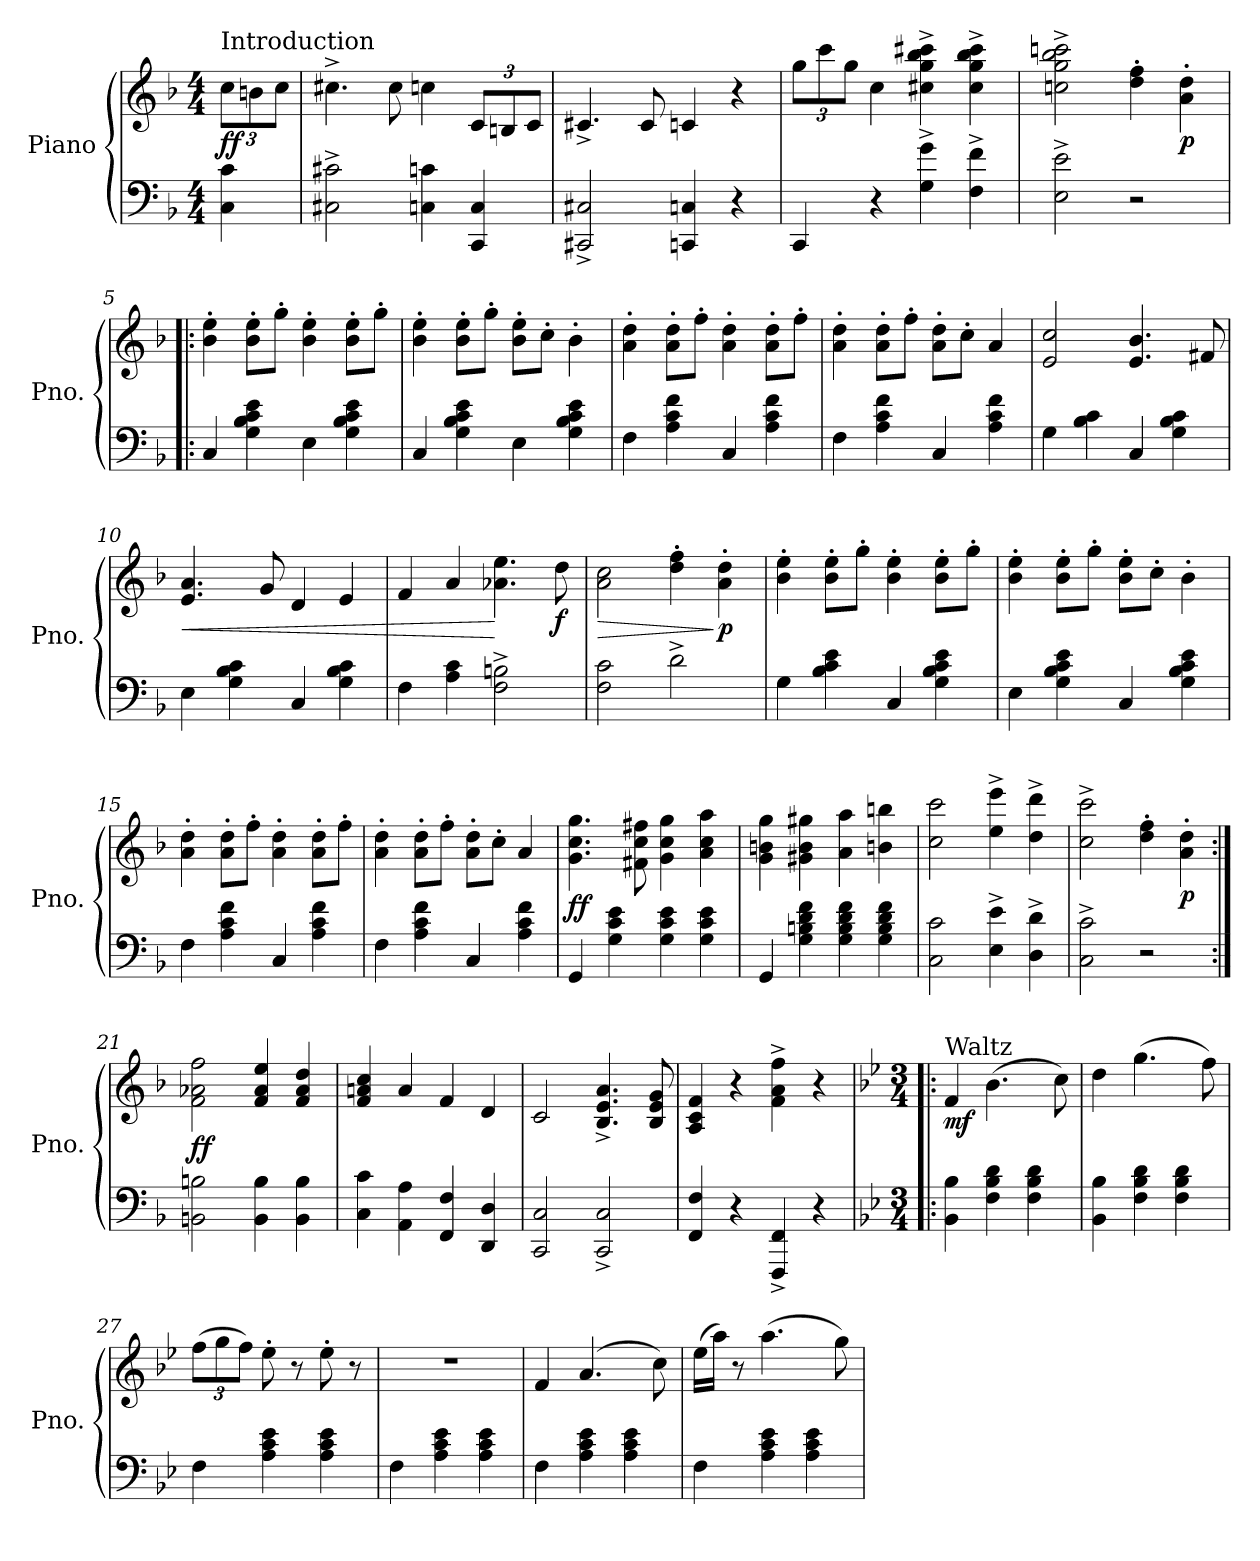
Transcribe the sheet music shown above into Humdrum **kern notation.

**kern	**kern	**dynam
*part1	*part1	*part1
*staff2	*staff1	*staff1/2
*I"Piano	*	*
*I'Pno.	*	*
*clefF4	*clefG2	*
*k[b-]	*k[b-]	*
*M4/4	*M4/4	*
*MM160	*MM160	*
*	*Xbrackettup	*
=	=	=
!	!LO:TX:a:t=Introduction	!
!	!	!LO:DY:b
4C\ 4c\	12cc\L	ff
.	12bn\	.
.	12cc\J	.
=1	=1	=1
2C#X\^ 2c#X\^	4.cc#X^\	.
.	8cc#\	.
4Cn\ 4cn\	4ccn\	.
4CC/ 4C/	12c/L	.
.	12Bn/	.
.	12c/J	.
=2	=2	=2
2CC#X/^ 2C#X/^	4.c#X^/	.
.	8c#/	.
4CCn/ 4Cn/	4cn/	.
4r	4r	.
=3	=3	=3
4CC/	12gg\L	.
.	12ccc\	.
.	12gg\J	.
4r	4cc\	.
4G\^ 4g\^	4cc#X\^ 4gg\^ 4bb-\^ 4ccc#X\^	.
4F\^ 4f\^	4cc#\^ 4gg\^ 4bb-\^ 4ccc#\^	.
=4	=4	=4
2E\^ 2e\^	2ccn\^ 2gg\^ 2bb-\^ 2cccn\^	.
2r	4dd\' 4ff\'	.
!	!	!LO:DY:b
.	4a\' 4dd\'	p
=5!|:	=5!|:	=5!|:
4C/	4b-\' 4ee\'	.
4G\ 4B-\ 4c\ 4e\	8b-\' 8ee\'L	.
.	8gg'\J	.
4E\	4b-\' 4ee\'	.
4G\ 4B-\ 4c\ 4e\	8b-\' 8ee\'L	.
.	8gg'\J	.
!!LO:LB:g=z
=6	=6	=6
4C/	4b-\' 4ee\'	.
4G\ 4B-\ 4c\ 4e\	8b-\' 8ee\'L	.
.	8gg'\J	.
4E\	8b-\' 8ee\'L	.
.	8cc'\J	.
4G\ 4B-\ 4c\ 4e\	4b-'\	.
=7	=7	=7
4F\	4a\' 4dd\'	.
4A\ 4c\ 4f\	8a\' 8dd\'L	.
.	8ff'\J	.
4C/	4a\' 4dd\'	.
4A\ 4c\ 4f\	8a\' 8dd\'L	.
.	8ff'\J	.
=8	=8	=8
4F\	4a\' 4dd\'	.
4A\ 4c\ 4f\	8a\' 8dd\'L	.
.	8ff'\J	.
4C/	8a\' 8dd\'L	.
.	8cc'\J	.
4A\ 4c\ 4f\	4a/	.
=9	=9	=9
4G\	2e/ 2cc/	.
4B-\ 4c\	.	.
4C/	4.e/ 4.b-/	.
4G\ 4B-\ 4c\	.	.
.	8f#X/	.
=10	=10	=10
!	!	!LO:HP:b
4E\	4.e/ 4.a/	<
4G\ 4B-\ 4c\	.	.
.	8g/	.
4C/	4d/	.
4G\ 4B-\ 4c\	4e/	.
=11	=11	=11
4F\	4f/	.
4A\ 4c\	4a/	.
2F\^ 2Bn\^	4.a-X\ 4.ee\	[
!	!	!LO:DY:b
.	8dd\	f
!!LO:LB:g=z
=12	=12	=12
!	!	!LO:HP:b
2F\ 2c\	2a\ 2cc\	>
2d^\	4dd\' 4ff\'	.
!	!	!LO:DY:n=1:b
.	4a\' 4dd\'	] p
=13	=13	=13
4G\	4b-\' 4ee\'	.
4B-\ 4c\ 4e\	8b-\' 8ee\'L	.
.	8gg'\J	.
4C/	4b-\' 4ee\'	.
4G\ 4B-\ 4c\ 4e\	8b-\' 8ee\'L	.
.	8gg'\J	.
=14	=14	=14
4E\	4b-\' 4ee\'	.
4G\ 4B-\ 4c\ 4e\	8b-\' 8ee\'L	.
.	8gg'\J	.
4C/	8b-\' 8ee\'L	.
.	8cc'\J	.
4G\ 4B-\ 4c\ 4e\	4b-'\	.
=15	=15	=15
4F\	4a\' 4dd\'	.
4A\ 4c\ 4f\	8a\' 8dd\'L	.
.	8ff'\J	.
4C/	4a\' 4dd\'	.
4A\ 4c\ 4f\	8a\' 8dd\'L	.
.	8ff'\J	.
=16	=16	=16
4F\	4a\' 4dd\'	.
4A\ 4c\ 4f\	8a\' 8dd\'L	.
.	8ff'\J	.
4C/	8a\' 8dd\'L	.
.	8cc'\J	.
4A\ 4c\ 4f\	4a/	.
=17	=17	=17
!	!	!LO:DY:b
4GG/	4.g\ 4.cc\ 4.gg\	ff
4G\ 4c\ 4e\	.	.
.	8f#X\ 8cc\ 8ff#X\	.
4G\ 4c\ 4e\	4g\ 4cc\ 4gg\	.
4G\ 4c\ 4e\	4a\ 4cc\ 4aa\	.
!!LO:LB:g=z
=18	=18	=18
4GG/	4g\ 4bn\ 4gg\	.
4G\ 4Bn\ 4d\ 4f\	4g#X\ 4b\ 4gg#X\	.
4G\ 4B\ 4d\ 4f\	4a\ 4aa\	.
4G\ 4B\ 4d\ 4f\	4bn\ 4bbn\	.
=19	=19	=19
2C\ 2c\	2cc\ 2ccc\	.
4E\^ 4e\^	4ee\^ 4eee\^	.
4D\^ 4d\^	4dd\^ 4ddd\^	.
=20	=20	=20
2C\^ 2c\^	2cc\^ 2ccc\^	.
2r	4dd\' 4ff\'	.
!	!	!LO:DY:b
.	4a\' 4dd\'	p
=21:|!	=21:|!	=21:|!
!	!	!LO:DY:b
2BBn\ 2Bn\	2f\ 2a-X\ 2ff\	ff
4BB\ 4B\	4f/ 4a-/ 4ee/	.
4BB\ 4B\	4f/ 4a-/ 4dd/	.
=22	=22	=22
4C\ 4c\	4f/ 4an/ 4cc/	.
4AA\ 4A\	4a/	.
4FF/ 4F/	4f/	.
4DD/ 4D/	4d/	.
=23	=23	=23
2CC/ 2C/	2c/	.
2CC/^ 2C/^	4.B-/^ 4.e/^ 4.a/^	.
.	8B-/ 8e/ 8g/	.
!!LO:LB:g=z
=24	=24	=24
4FF/ 4F/	4A/ 4c/ 4f/	.
4r	4r	.
4FFF/^ 4FF/^	4f\^ 4a\^ 4ff\^	.
4r	4r	.
=25!|:	=25!|:	=25!|:
*k[b-e-]	*k[b-e-]	*
*M3/4	*M3/4	*
!	!LO:TX:a:t=Waltz	!
!	!	!LO:DY:b
4BB-\ 4B-\	4f/	mf
4F\ 4B-\ 4d\	(>4.b-\	.
4F\ 4B-\ 4d\	.	.
.	8cc\)	.
=26	=26	=26
4BB-\ 4B-\	4dd\	.
4F\ 4B-\ 4d\	(>4.gg\	.
4F\ 4B-\ 4d\	.	.
.	8ff\)	.
=27	=27	=27
4F\	(>12ff\L	.
.	12gg\	.
.	12ff\J)	.
4A\ 4c\ 4e-\	8ee-'\	.
.	8r	.
4A\ 4c\ 4e-\	8ee-'\	.
.	8r	.
=28	=28	=28
4F\	2.r	.
4A\ 4c\ 4e-\	.	.
4A\ 4c\ 4e-\	.	.
=29	=29	=29
4F\	4f/	.
4A\ 4c\ 4e-\	(>4.a/	.
4A\ 4c\ 4e-\	.	.
.	8cc\)	.
!!LO:PB:g=z
=30	=30	=30
4F\	(>16ee-\LL	.
.	16aa\JJ)	.
.	8r	.
4A\ 4c\ 4e-\	(>4.aa\	.
4A\ 4c\ 4e-\	.	.
.	8gg\)	.
=	=	=
*-	*-	*-
